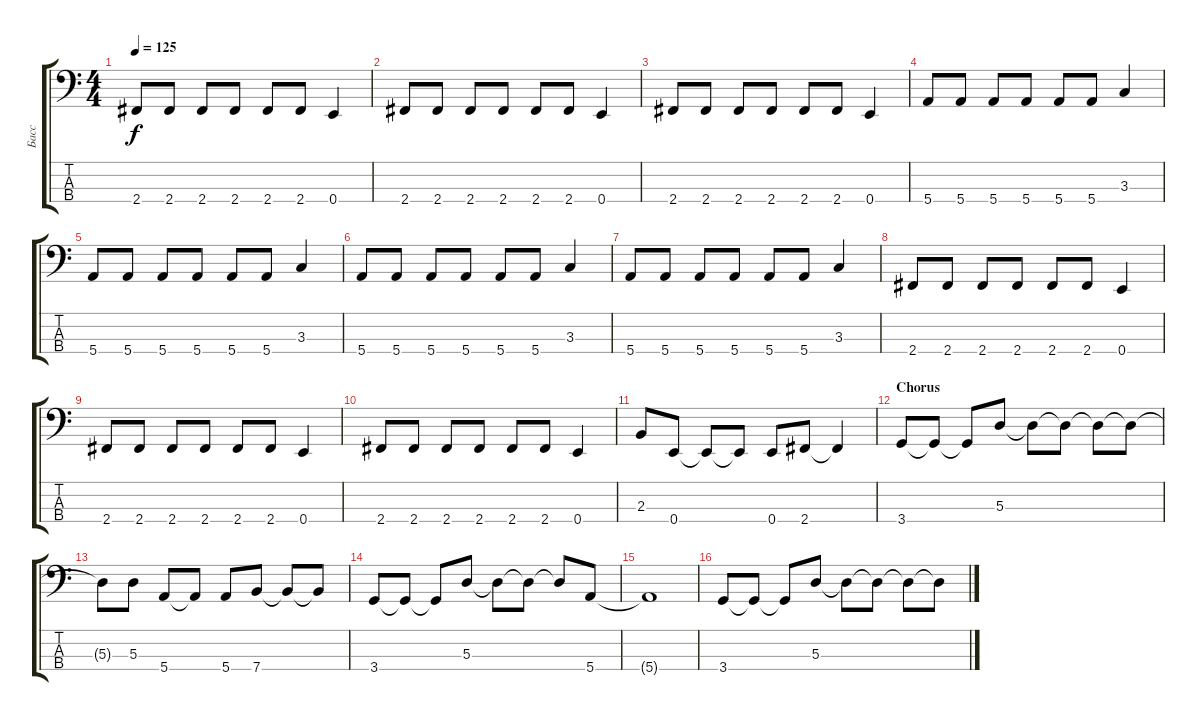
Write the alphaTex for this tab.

\track ("Басс" "Басс") {instrument electricbasspick}
\staff {score tabs}
\tuning (G2 D2 A1 E1) {hide}
\ts (4 4)
\tempo 125
\clef f4
\ks c
2.4.8{dy f} 2.4.8 2.4.8 2.4.8 2.4.8 2.4.8 0.4.4 |
2.4.8 2.4.8 2.4.8 2.4.8 2.4.8 2.4.8 0.4.4 |
2.4.8 2.4.8 2.4.8 2.4.8 2.4.8 2.4.8 0.4.4 |
5.4.8 5.4.8 5.4.8 5.4.8 5.4.8 5.4.8 3.3.4 |
5.4.8 5.4.8 5.4.8 5.4.8 5.4.8 5.4.8 3.3.4 |
5.4.8 5.4.8 5.4.8 5.4.8 5.4.8 5.4.8 3.3.4 |
5.4.8 5.4.8 5.4.8 5.4.8 5.4.8 5.4.8 3.3.4 |
2.4.8 2.4.8 2.4.8 2.4.8 2.4.8 2.4.8 0.4.4 |
2.4.8 2.4.8 2.4.8 2.4.8 2.4.8 2.4.8 0.4.4 |
2.4.8 2.4.8 2.4.8 2.4.8 2.4.8 2.4.8 0.4.4 |
2.3.8 0.4.8 0.4{t}.8 0.4{t}.8 0.4.8 2.4.8 2.4{t}.4 |
\section ("" "Chorus")
3.4.8 3.4{t}.8 3.4{t}.8 5.3.8 5.3{t}.8 5.3{t}.8 5.3{t}.8 5.3{t}.8 |
5.3{t}.8 5.3.8 5.4.8 5.4{t}.8 5.4.8 7.4.8 7.4{t}.8 7.4{t}.8 |
3.4.8 3.4{t}.8 3.4{t}.8 5.3.8 5.3{t}.8 5.3{t}.8 5.3{t}.8 5.4.8 |
5.4{t}.1 |
3.4.8 3.4{t}.8 3.4{t}.8 5.3.8 5.3{t}.8 5.3{t}.8 5.3{t}.8 5.3{t}.8
